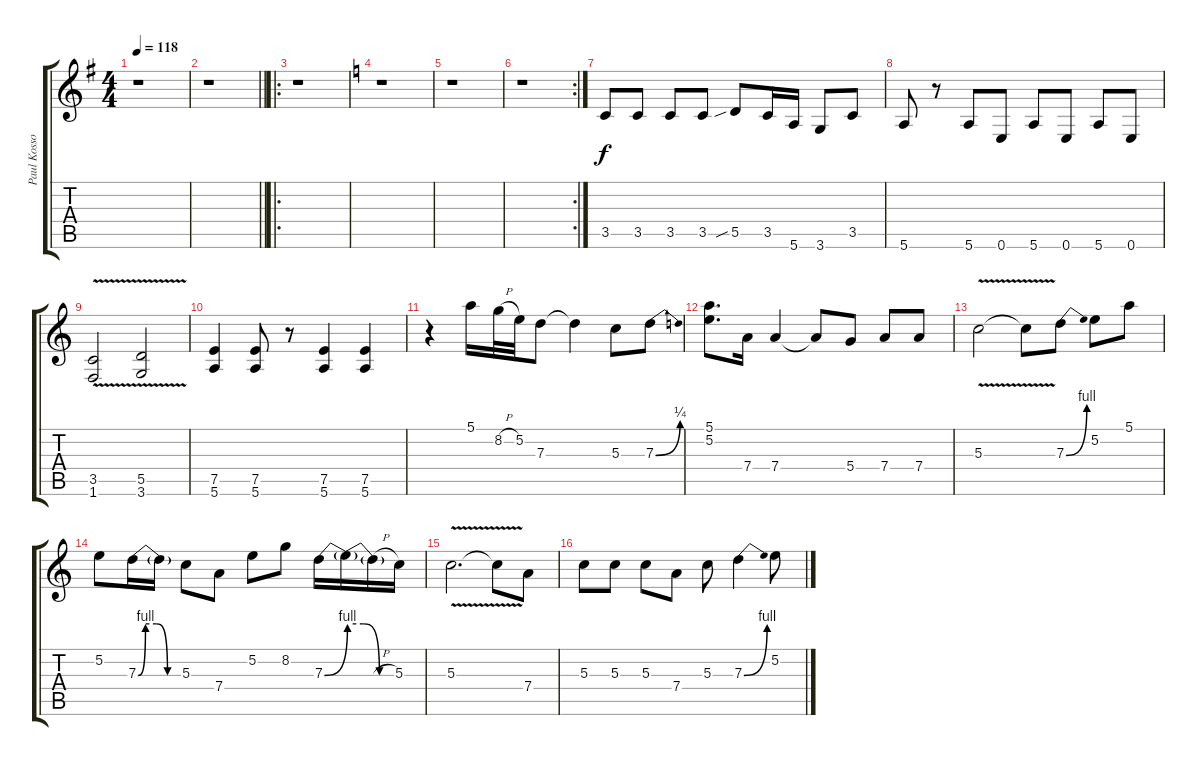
\track ("Paul Kossoff - Gtr.1" "Paul Kosso") {instrument overdrivenguitar}
\staff {score tabs}
\tuning (E4 B3 G3 D3 A2 E2) {hide}
\ts (4 4)
\tempo 118
\clef g2
\ks g
r.1{dy f} |
\barLineRight lightlight
r.1 |
\ro
r.1 |
\ks c
r.1 |
r.1 |
\rc 2
r.1 |
3.5.8 3.5.8 3.5.8 3.5.8 5.5{sib}.8 3.5.16 5.6.16 3.6.8 3.5.8 |
5.6.8 r.8 5.6.8 0.6.8 5.6.8 0.6.8 5.6.8 0.6.8 |
(3.5{v} 1.6{v}).2 (5.5{v} 3.6{v}).2 |
(7.5 5.6).4 (7.5 5.6).8 r.8 (7.5 5.6).4 (7.5 5.6).4 |
r.4 5.1.16 8.2{h}.32 5.2.32 7.3.8 7.3{t}.4 5.3.8 7.3{be (bend 0 0 60 1)}.8 |
(5.1 5.2).8{d} 7.4.16 7.4.4 7.4{t}.8 5.4.8 7.4.8 7.4.8 |
5.3{v}.2 5.3{v t}.8 7.3{be (bend 0 0 60 4)}.8 5.2.8 5.1.8 |
5.2.8 7.3{be (custom 0 0 10 4 25 4 40 0 60 0)}.16 7.3{t}.16 5.3.8 7.4.8 5.2.8 8.2.8 7.3{be (bend 0 0 60 4)}.16 7.3{be (custom 0 4 20 4 40 0 60 0) t}.16 7.3{h t}.16 5.3.16 |
5.3{v}.2{d} 5.3{v t}.8 7.4.8 |
5.3.8 5.3.8 5.3.8 7.4.8 5.3.8 7.3{be (bend 0 0 60 4)}.4 5.2.8
